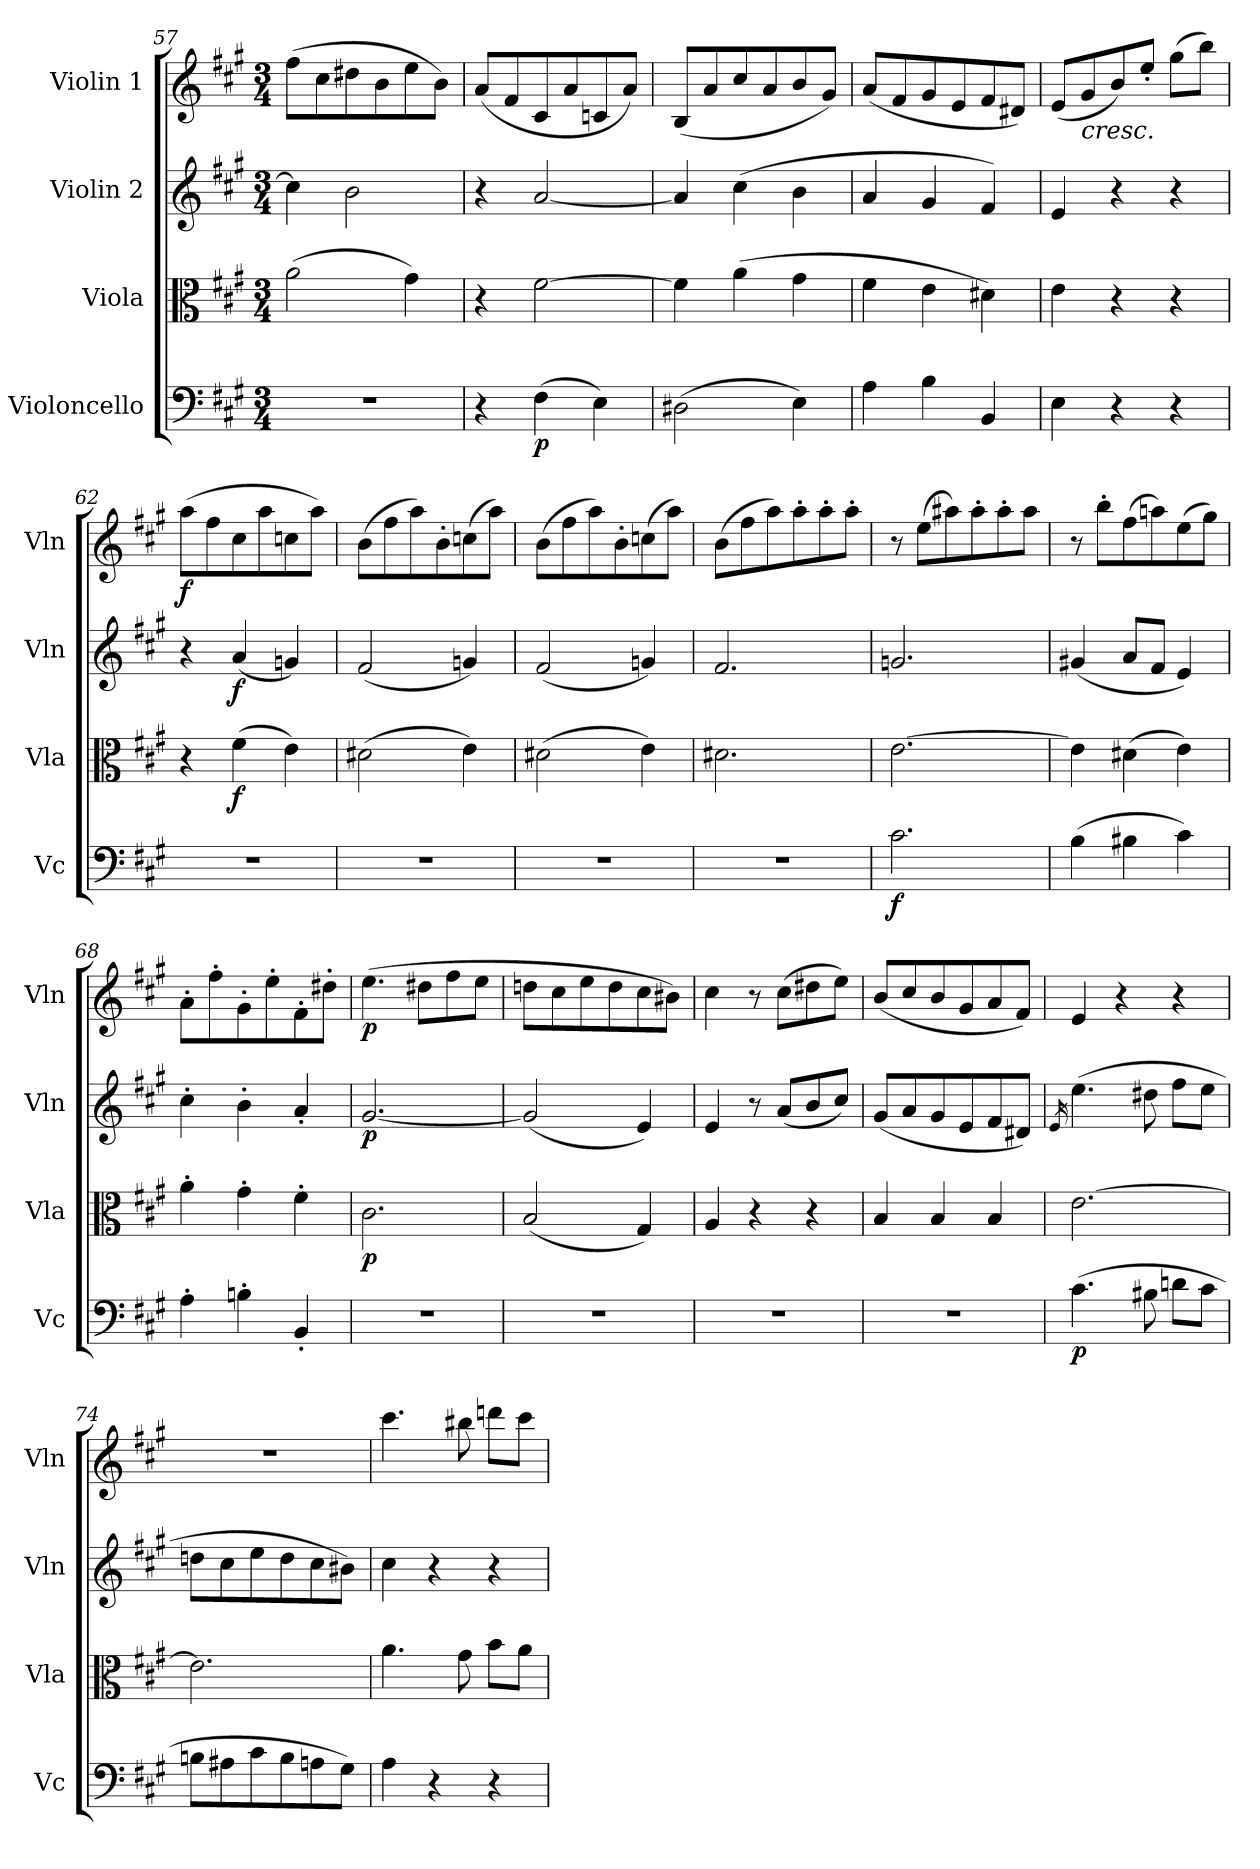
**kern	**dynam	**kern	**dynam	**kern	**dynam	**kern	**dynam
*part4	*part4	*part3	*part3	*part2	*part2	*part1	*part1
*staff4	*staff4	*staff3	*staff3	*staff2	*staff2	*staff1	*staff1
*I"Violoncello	*	*I"Viola	*	*I"Violin 2	*	*I"Violin 1	*
*I'Vc	*	*I'Vla	*	*I'Vln	*	*I'Vln	*
*clefF4	*	*clefC3	*	*clefG2	*	*clefG2	*
*k[f#c#g#]	*	*k[f#c#g#]	*	*k[f#c#g#]	*	*k[f#c#g#]	*
*M3/4	*	*M3/4	*	*M3/4	*	*M3/4	*
=57	=57	=57	=57	=57	=57	=57	=57
2.r	.	(>2a\	.	4cc#\]	.	(>8ff#\L	.
.	.	.	.	.	.	8cc#\	.
.	.	.	.	2b\	.	8dd#X\	.
.	.	.	.	.	.	8b\	.
.	.	4g#\)	.	.	.	8ee\	.
.	.	.	.	.	.	8b\J)	.
=58	=58	=58	=58	=58	=58	=58	=58
4r	.	4r	.	4r	.	(<8a/L	.
.	.	.	.	.	.	8f#/	.
!	!LO:DY:b	!	!	!	!	!	!
(>4F#\	p	[2f#\	.	[2a/	.	8c#/	.
.	.	.	.	.	.	8a/	.
4E\)	.	.	.	.	.	8cn/	.
.	.	.	.	.	.	8a/J)	.
=59	=59	=59	=59	=59	=59	=59	=59
(>2D#X\	.	4f#\]	.	4a/]	.	(<8B/L	.
.	.	.	.	.	.	8a/	.
.	.	(>4a\	.	(>4cc#\	.	8cc#/	.
.	.	.	.	.	.	8a/	.
4E\)	.	4g#\	.	4b\	.	8b/	.
.	.	.	.	.	.	8g#/J)	.
=60	=60	=60	=60	=60	=60	=60	=60
4A\	.	4f#\	.	4a/	.	(<8a/L	.
.	.	.	.	.	.	8f#/	.
4B\	.	4e\	.	4g#/	.	8g#/	.
.	.	.	.	.	.	8e/	.
4BB/	.	4d#X\)	.	4f#/)	.	8f#/	.
.	.	.	.	.	.	8d#X/J)	.
=61	=61	=61	=61	=61	=61	=61	=61
4E\	.	4e\	.	4e/	.	(<8e/L	.
!	!	!	!	!	!	!LO:TX:b:i:t=cresc.	!
.	.	.	.	.	.	8g#/	.
4r	.	4r	.	4r	.	8b/)	.
.	.	.	.	.	.	8ee'/J	.
4r	.	4r	.	4r	.	(>8gg#\L	.
.	.	.	.	.	.	8bb\J)	.
=62	=62	=62	=62	=62	=62	=62	=62
!	!	!	!	!	!	!	!LO:DY:b
2.r	.	4r	.	4r	.	(>8aa\L	f
.	.	.	.	.	.	8ff#\	.
!	!	!	!LO:DY:b	!	!LO:DY:b	!	!
.	.	(>4f#\	f	(<4a/	f	8cc#\	.
.	.	.	.	.	.	8aa\	.
.	.	4e\)	.	4gn/)	.	8ccn\	.
.	.	.	.	.	.	8aa\J)	.
=63	=63	=63	=63	=63	=63	=63	=63
2.r	.	(>2d#X\	.	(<2f#/	.	(>8b\L	.
.	.	.	.	.	.	8ff#\	.
.	.	.	.	.	.	8aa\)	.
.	.	.	.	.	.	8b'\	.
.	.	4e\)	.	4gn/)	.	(>8ccn\	.
.	.	.	.	.	.	8aa\J)	.
!!LO:LB:g=z
=64	=64	=64	=64	=64	=64	=64	=64
2.r	.	(>2d#X\	.	(<2f#/	.	(>8b\L	.
.	.	.	.	.	.	8ff#\	.
.	.	.	.	.	.	8aa\)	.
.	.	.	.	.	.	8b'\	.
.	.	4e\)	.	4gn/)	.	(>8ccn\	.
.	.	.	.	.	.	8aa\J)	.
=65	=65	=65	=65	=65	=65	=65	=65
2.r	.	2.d#X\	.	2.f#/	.	(>8b\L	.
.	.	.	.	.	.	8ff#\	.
.	.	.	.	.	.	8aa\)	.
.	.	.	.	.	.	8aa'\	.
.	.	.	.	.	.	8aa'\	.
.	.	.	.	.	.	8aa'\J	.
=66	=66	=66	=66	=66	=66	=66	=66
!	!LO:DY:b	!	!	!	!	!	!
2.c#\	f	[2.e\	.	2.gn/	.	8r	.
.	.	.	.	.	.	(>8ee\L	.
.	.	.	.	.	.	8aa#X\)	.
.	.	.	.	.	.	8aa#'\	.
.	.	.	.	.	.	8aa#'\	.
.	.	.	.	.	.	8aa#\J	.
=67	=67	=67	=67	=67	=67	=67	=67
(>4B\	.	4e\]	.	(<4g#X/	.	8r	.
.	.	.	.	.	.	8bb'\L	.
4B#X\	.	(>4d#X\	.	8a/L	.	(>8ff#\	.
.	.	.	.	8f#/J	.	8aan\)	.
4c#\)	.	4e\)	.	4e/)	.	(>8ee\	.
.	.	.	.	.	.	8gg#\J)	.
=68	=68	=68	=68	=68	=68	=68	=68
4A'\	.	4a'\	.	4cc#'\	.	8a'\L	.
.	.	.	.	.	.	8ff#'\	.
4Bn'\	.	4g#'\	.	4b'\	.	8g#'\	.
.	.	.	.	.	.	8ee'\	.
4BB'/	.	4f#'\	.	4a'/	.	8f#'\	.
.	.	.	.	.	.	8dd#X'\J	.
=69	=69	=69	=69	=69	=69	=69	=69
!	!	!	!LO:DY:b	!	!LO:DY:b	!	!LO:DY:b
2.r	.	2.c#\	p	[2.g#/	p	(>4.ee\	p
.	.	.	.	.	.	8dd#X\L	.
.	.	.	.	.	.	8ff#\	.
.	.	.	.	.	.	8ee\J	.
=70	=70	=70	=70	=70	=70	=70	=70
2.r	.	(<2B/	.	(<2g#/]	.	8ddn\L	.
.	.	.	.	.	.	8cc#\	.
.	.	.	.	.	.	8ee\	.
.	.	.	.	.	.	8dd\	.
.	.	4G#/)	.	4e/)	.	8cc#\	.
.	.	.	.	.	.	8b#X\J)	.
=71	=71	=71	=71	=71	=71	=71	=71
2.r	.	4A/	.	4e/	.	4cc#\	.
.	.	4r	.	8r	.	8r	.
.	.	.	.	(<8a/L	.	(>8cc#\L	.
.	.	4r	.	8b/	.	8dd#X\	.
.	.	.	.	8cc#/J)	.	8ee\J)	.
=72	=72	=72	=72	=72	=72	=72	=72
2.r	.	4B/	.	(<8g#/L	.	(<8b/L	.
.	.	.	.	8a/	.	8cc#/	.
.	.	4B/	.	8g#/	.	8b/	.
.	.	.	.	8e/	.	8g#/	.
.	.	4B/	.	8f#/	.	8a/	.
.	.	.	.	8d#X/J)	.	8f#/J)	.
=73	=73	=73	=73	=73	=73	=73	=73
.	.	.	.	16qe/	.	.	.
!	!LO:DY:b	!	!	!	!	!	!
(>4.c#\	p	[2.e\	.	(>4.ee\	.	4e/	.
.	.	.	.	.	.	4r	.
8B#X\	.	.	.	8dd#X\	.	.	.
8dn\L	.	.	.	8ff#\L	.	4r	.
8c#\J	.	.	.	8ee\J	.	.	.
!!LO:LB:g=z
=74	=74	=74	=74	=74	=74	=74	=74
8Bn\L	.	2.e\]	.	8ddn\L	.	2.r	.
8A#X\	.	.	.	8cc#\	.	.	.
8c#\	.	.	.	8ee\	.	.	.
8B\	.	.	.	8dd\	.	.	.
8An\	.	.	.	8cc#\	.	.	.
8G#\J)	.	.	.	8b#X\J)	.	.	.
=75	=75	=75	=75	=75	=75	=75	=75
4A\	.	4.a\	.	4cc#\	.	4.ccc#\	.
4r	.	.	.	4r	.	.	.
.	.	8g#\	.	.	.	8bb#X\	.
4r	.	8b\L	.	4r	.	8dddn\L	.
.	.	8a\J	.	.	.	8ccc#\J	.
=	=	=	=	=	=	=	=
*-	*-	*-	*-	*-	*-	*-	*-
